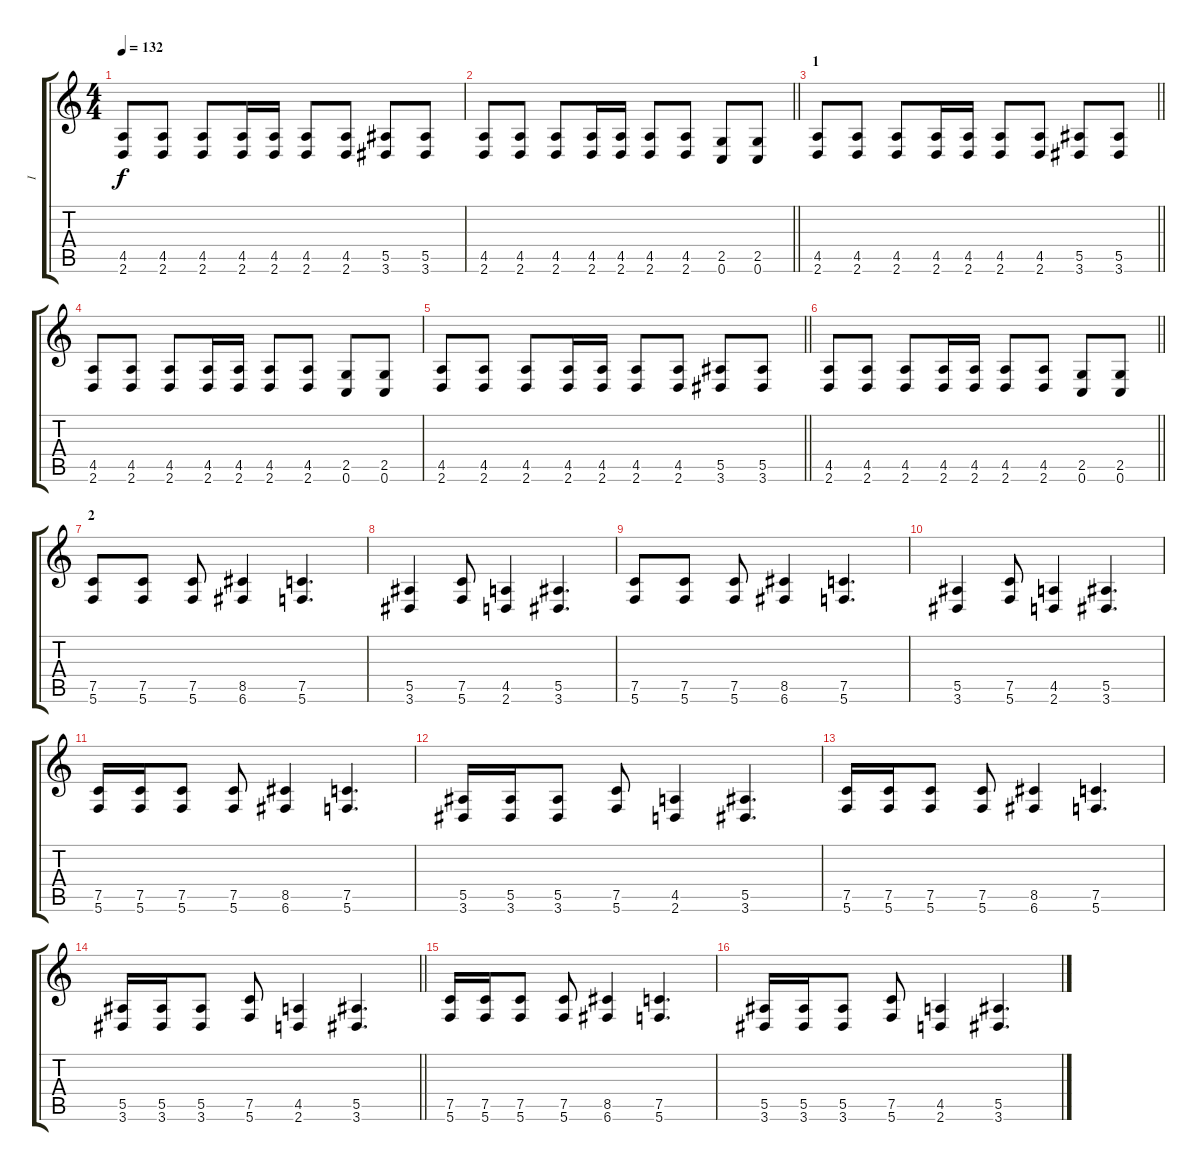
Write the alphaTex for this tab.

\track ("I" "I") {instrument distortionguitar}
\staff {score tabs}
\tuning (C4 G3 Eb3 Bb2 F2 C2) {hide}
\ts (4 4)
\tempo 132
\clef g2
\ks c
(4.5 2.6).8{dy f} (4.5 2.6).8 (4.5 2.6).8 (4.5 2.6).16 (4.5 2.6).16 (4.5 2.6).8 (4.5 2.6).8 (5.5 3.6).8 (5.5 3.6).8 |
\barLineRight lightlight
(4.5 2.6).8 (4.5 2.6).8 (4.5 2.6).8 (4.5 2.6).16 (4.5 2.6).16 (4.5 2.6).8 (4.5 2.6).8 (2.5 0.6).8 (2.5 0.6).8 |
\section ("" "1")
\barLineRight lightlight
(4.5 2.6).8 (4.5 2.6).8 (4.5 2.6).8 (4.5 2.6).16 (4.5 2.6).16 (4.5 2.6).8 (4.5 2.6).8 (5.5 3.6).8 (5.5 3.6).8 |
(4.5 2.6).8 (4.5 2.6).8 (4.5 2.6).8 (4.5 2.6).16 (4.5 2.6).16 (4.5 2.6).8 (4.5 2.6).8 (2.5 0.6).8 (2.5 0.6).8 |
\barLineRight lightlight
(4.5 2.6).8 (4.5 2.6).8 (4.5 2.6).8 (4.5 2.6).16 (4.5 2.6).16 (4.5 2.6).8 (4.5 2.6).8 (5.5 3.6).8 (5.5 3.6).8 |
\barLineRight lightlight
(4.5 2.6).8 (4.5 2.6).8 (4.5 2.6).8 (4.5 2.6).16 (4.5 2.6).16 (4.5 2.6).8 (4.5 2.6).8 (2.5 0.6).8 (2.5 0.6).8 |
\section ("" "2")
(7.5 5.6).8 (7.5 5.6).8 (7.5 5.6).8 (8.5 6.6).4 (7.5 5.6).4{d} |
(5.5 3.6).4 (7.5 5.6).8 (4.5 2.6).4 (5.5 3.6).4{d} |
(7.5 5.6).8 (7.5 5.6).8 (7.5 5.6).8 (8.5 6.6).4 (7.5 5.6).4{d} |
(5.5 3.6).4 (7.5 5.6).8 (4.5 2.6).4 (5.5 3.6).4{d} |
(7.5 5.6).16 (7.5 5.6).16 (7.5 5.6).8 (7.5 5.6).8 (8.5 6.6).4 (7.5 5.6).4{d} |
(5.5 3.6).16 (5.5 3.6).16 (5.5 3.6).8 (7.5 5.6).8 (4.5 2.6).4 (5.5 3.6).4{d} |
(7.5 5.6).16 (7.5 5.6).16 (7.5 5.6).8 (7.5 5.6).8 (8.5 6.6).4 (7.5 5.6).4{d} |
\barLineRight lightlight
(5.5 3.6).16 (5.5 3.6).16 (5.5 3.6).8 (7.5 5.6).8 (4.5 2.6).4 (5.5 3.6).4{d} |
(7.5 5.6).16 (7.5 5.6).16 (7.5 5.6).8 (7.5 5.6).8 (8.5 6.6).4 (7.5 5.6).4{d} |
(5.5 3.6).16 (5.5 3.6).16 (5.5 3.6).8 (7.5 5.6).8 (4.5 2.6).4 (5.5 3.6).4{d}
